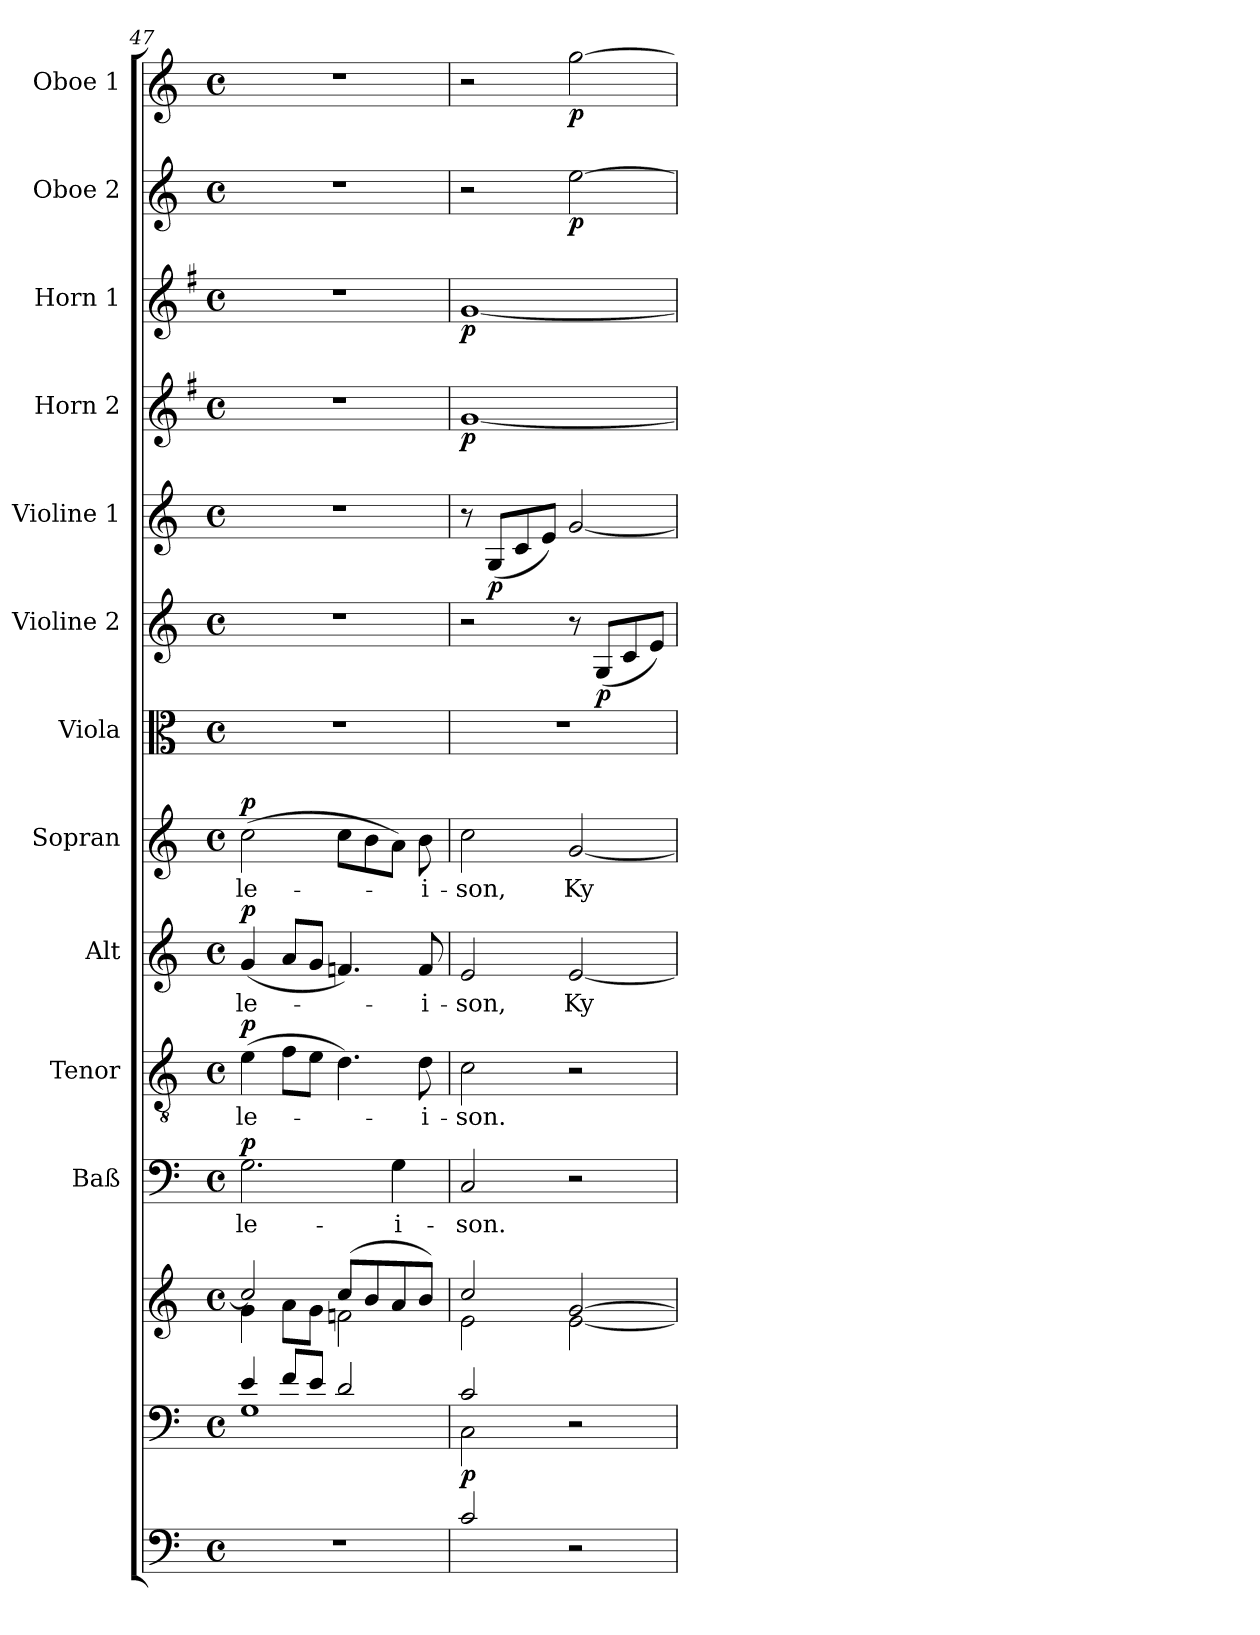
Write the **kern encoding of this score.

**kern	**dynam	**kern	**kern	**kern	**text	**dynam	**kern	**text	**dynam	**kern	**text	**dynam	**kern	**text	**dynam	**kern	**kern	**dynam	**kern	**dynam	**kern	**dynam	**kern	**dynam	**kern	**dynam	**kern	**dynam
*part13	*part13	*part12	*part12	*part11	*part11	*part11	*part10	*part10	*part10	*part9	*part9	*part9	*part8	*part8	*part8	*part7	*part6	*part6	*part5	*part5	*part4	*part4	*part3	*part3	*part2	*part2	*part1	*part1
*staff14	*staff14	*staff13	*staff12	*staff11	*staff11	*staff11	*staff10	*staff10	*staff10	*staff9	*staff9	*staff9	*staff8	*staff8	*staff8	*staff7	*staff6	*staff6	*staff5	*staff5	*staff4	*staff4	*staff3	*staff3	*staff2	*staff2	*staff1	*staff1
*	*	*	*	*I"Baß	*	*	*I"Tenor	*	*	*I"Alt	*	*	*I"Sopran	*	*	*I"Viola	*I"Violine 2	*	*I"Violine 1	*	*I"Horn 2	*	*I"Horn 1	*	*I"Oboe 2	*	*I"Oboe 1	*
*	*	*	*	*I'Baß	*	*	*I'Ten	*	*	*I'Alt	*	*	*I'Sop	*	*	*I'Vla.	*I'Vln. 2	*	*I'Vln. 1	*	*I'Hrn. 2	*	*I'Hrn. 1	*	*I'Ob. 2	*	*I'Ob. 1	*
*clefF4	*	*clefF4	*clefG2	*clefF4	*	*	*clefGv2	*	*	*clefG2	*	*	*clefG2	*	*	*clefC3	*clefG2	*	*clefG2	*	*clefG2	*	*clefG2	*	*clefG2	*	*clefG2	*
*ITrd7c12	*	*	*	*	*	*	*	*	*	*	*	*	*	*	*	*	*	*	*	*	*ITrd4c7	*	*ITrd4c7	*	*	*	*	*
*k[]	*	*k[]	*k[]	*k[]	*	*	*k[]	*	*	*k[]	*	*	*k[]	*	*	*k[]	*k[]	*	*k[]	*	*k[]	*	*k[]	*	*k[]	*	*k[]	*
*C:	*	*C:	*C:	*C:	*	*	*C:	*	*	*C:	*	*	*C:	*	*	*C:	*C:	*	*C:	*	*C:	*	*C:	*	*C:	*	*C:	*
*M4/4	*	*M4/4	*M4/4	*M4/4	*	*	*M4/4	*	*	*M4/4	*	*	*M4/4	*	*	*M4/4	*M4/4	*	*M4/4	*	*M4/4	*	*M4/4	*	*M4/4	*	*M4/4	*
*met(c)	*	*met(c)	*met(c)	*met(c)	*	*	*met(c)	*	*	*met(c)	*	*	*met(c)	*	*	*met(c)	*met(c)	*	*met(c)	*	*met(c)	*	*met(c)	*	*met(c)	*	*met(c)	*
=47	=47	=47	=47	=47	=47	=47	=47	=47	=47	=47	=47	=47	=47	=47	=47	=47	=47	=47	=47	=47	=47	=47	=47	=47	=47	=47	=47	=47
*	*	*^	*^	*	*	*	*	*	*	*	*	*	*	*	*	*	*	*	*	*	*	*	*	*	*	*	*	*
!	!	!	!	!	!	!	!LO:LY:b	!LO:DY:a	!	!LO:LY:b	!LO:DY:a	!	!LO:LY:b	!LO:DY:a	!	!LO:LY:b	!LO:DY:a	!	!	!	!	!	!	!	!	!	!	!	!	!
1r	.	4e/	1G	2cc/]	4g\	2.G\	-le-	p	(>4e\	-le-	p	(<4g/	-le-	p	(>2cc\	-le-	p	1r	1r	.	1r	.	1r	.	1r	.	1r	.	1r	.
.	.	8f/L	.	.	8a\L	.	.	.	8f\L	.	.	8a/L	.	.	.	.	.	.	.	.	.	.	.	.	.	.	.	.	.	.
.	.	8e/J	.	.	8g\J	.	.	.	8e\J	.	.	8g/J	.	.	.	.	.	.	.	.	.	.	.	.	.	.	.	.	.	.
.	.	2d/	.	(<8cc/L	2fn\	.	.	.	4.d\)	.	.	4.fn/)	.	.	8cc\L	.	.	.	.	.	.	.	.	.	.	.	.	.	.	.
.	.	.	.	8b/	.	.	.	.	.	.	.	.	.	.	8b\	.	.	.	.	.	.	.	.	.	.	.	.	.	.	.
!	!	!	!	!	!	!	!LO:LY:b	!	!	!	!	!	!	!	!	!	!	!	!	!	!	!	!	!	!	!	!	!	!	!
.	.	.	.	8a/	.	4G\	-i-	.	.	.	.	.	.	.	8a\J)	.	.	.	.	.	.	.	.	.	.	.	.	.	.	.
!	!	!	!	!	!	!	!	!	!	!LO:LY:b	!	!	!LO:LY:b	!	!	!LO:LY:b	!	!	!	!	!	!	!	!	!	!	!	!	!	!
.	.	.	.	8b/J)	.	.	.	.	8d\	-i-	.	8f/	-i-	.	8b\	-i-	.	.	.	.	.	.	.	.	.	.	.	.	.	.
=48	=48	=48	=48	=48	=48	=48	=48	=48	=48	=48	=48	=48	=48	=48	=48	=48	=48	=48	=48	=48	=48	=48	=48	=48	=48	=48	=48	=48	=48	=48
!	!LO:DY:a	!	!	!	!	!	!LO:LY:b	!	!	!LO:LY:b	!	!	!LO:LY:b	!	!	!LO:LY:b	!	!	!	!	!	!	!	!LO:DY:b	!	!LO:DY:b	!	!	!	!
2C/	p	2c/	2C\	2cc/	2e\	2C/	-son.	.	2c\	-son.	.	2e/	-son,	.	2cc\	-son,	.	1r	2r	.	8r	.	[1c	p	[1c	p	2r	.	2r	.
!	!	!	!	!	!	!	!	!	!	!	!	!	!	!	!	!	!	!	!	!	!	!LO:DY:b	!	!	!	!	!	!	!	!
.	.	.	.	.	.	.	.	.	.	.	.	.	.	.	.	.	.	.	.	.	(<8G/L	p	.	.	.	.	.	.	.	.
.	.	.	.	.	.	.	.	.	.	.	.	.	.	.	.	.	.	.	.	.	8c/	.	.	.	.	.	.	.	.	.
.	.	.	.	.	.	.	.	.	.	.	.	.	.	.	.	.	.	.	.	.	8e/J)	.	.	.	.	.	.	.	.	.
!	!	!	!	!	!	!	!	!	!	!	!	!	!LO:LY:b	!	!	!LO:LY:b	!	!	!	!	!	!	!	!	!	!	!	!LO:DY:b	!	!LO:DY:b
2r	.	2r	2ryy	[>2g/	[<2e\	2r	.	.	2r	.	.	[2e/	Ky-	.	[2g/	Ky-	.	.	8r	.	[2g/	.	.	.	.	.	[2ee\	p	[2gg\	p
!	!	!	!	!	!	!	!	!	!	!	!	!	!	!	!	!	!	!	!	!LO:DY:b	!	!	!	!	!	!	!	!	!	!
.	.	.	.	.	.	.	.	.	.	.	.	.	.	.	.	.	.	.	(<8G/L	p	.	.	.	.	.	.	.	.	.	.
.	.	.	.	.	.	.	.	.	.	.	.	.	.	.	.	.	.	.	8c/	.	.	.	.	.	.	.	.	.	.	.
.	.	.	.	.	.	.	.	.	.	.	.	.	.	.	.	.	.	.	8e/J)	.	.	.	.	.	.	.	.	.	.	.
*	*	*v	*v	*	*	*	*	*	*	*	*	*	*	*	*	*	*	*	*	*	*	*	*	*	*	*	*	*	*	*
*	*	*	*v	*v	*	*	*	*	*	*	*	*	*	*	*	*	*	*	*	*	*	*	*	*	*	*	*	*	*
=	=	=	=	=	=	=	=	=	=	=	=	=	=	=	=	=	=	=	=	=	=	=	=	=	=	=	=	=
*-	*-	*-	*-	*-	*-	*-	*-	*-	*-	*-	*-	*-	*-	*-	*-	*-	*-	*-	*-	*-	*-	*-	*-	*-	*-	*-	*-	*-
